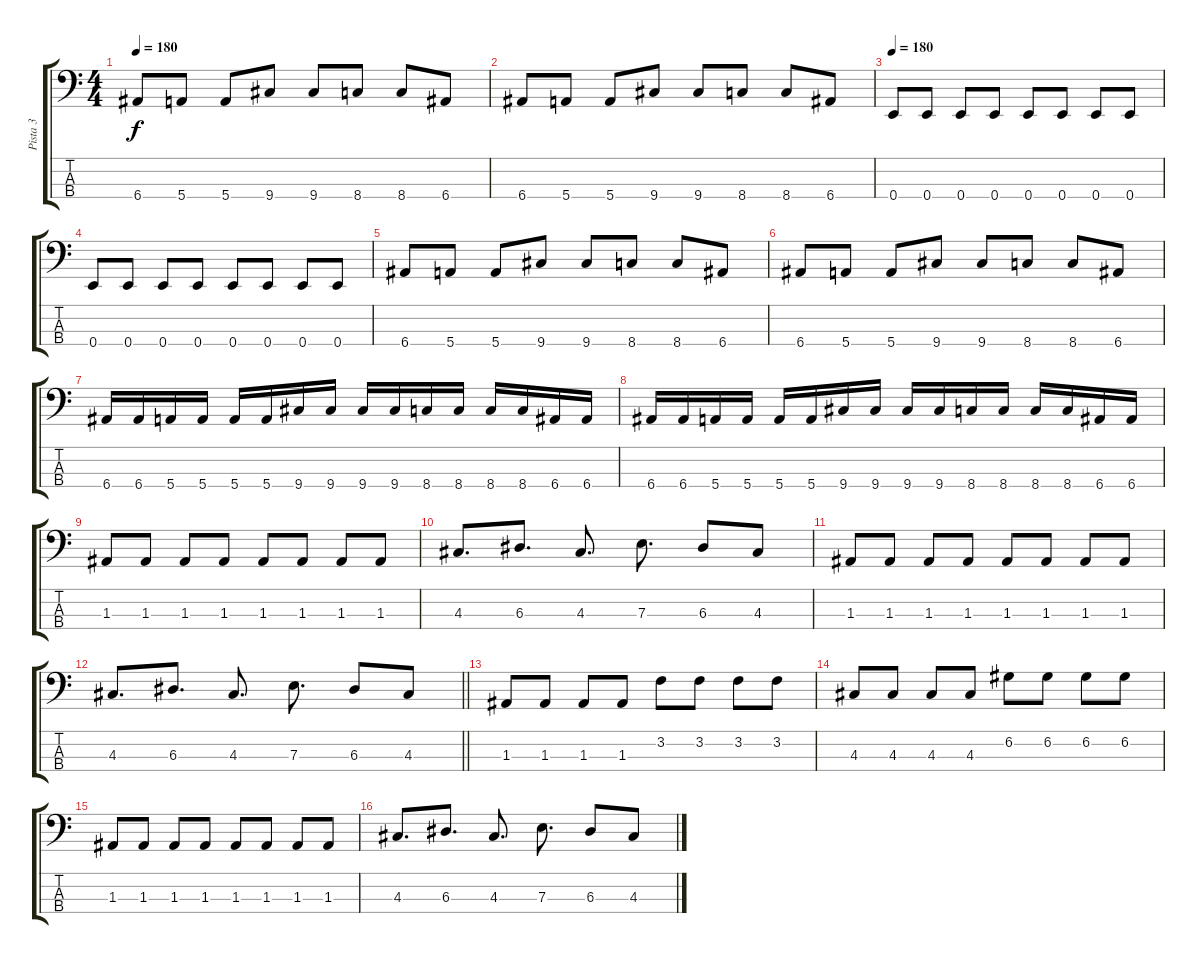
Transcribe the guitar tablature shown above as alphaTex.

\track ("Pista 3" "Pista 3") {instrument electricbassfinger}
\staff {score tabs}
\tuning (G2 D2 A1 E1) {hide}
\ts (4 4)
\tempo 180
\clef f4
\ks c
6.4.8{dy f} 5.4.8 5.4.8 9.4.8 9.4.8 8.4.8 8.4.8 6.4.8 |
6.4.8 5.4.8 5.4.8 9.4.8 9.4.8 8.4.8 8.4.8 6.4.8 |
\tempo 180
0.4.8 0.4.8 0.4.8 0.4.8 0.4.8 0.4.8 0.4.8 0.4.8 |
0.4.8 0.4.8 0.4.8 0.4.8 0.4.8 0.4.8 0.4.8 0.4.8 |
6.4.8 5.4.8 5.4.8 9.4.8 9.4.8 8.4.8 8.4.8 6.4.8 |
6.4.8 5.4.8 5.4.8 9.4.8 9.4.8 8.4.8 8.4.8 6.4.8 |
6.4.16 6.4.16 5.4.16 5.4.16 5.4.16 5.4.16 9.4.16 9.4.16 9.4.16 9.4.16 8.4.16 8.4.16 8.4.16 8.4.16 6.4.16 6.4.16 |
6.4.16 6.4.16 5.4.16 5.4.16 5.4.16 5.4.16 9.4.16 9.4.16 9.4.16 9.4.16 8.4.16 8.4.16 8.4.16 8.4.16 6.4.16 6.4.16 |
1.3.8 1.3.8 1.3.8 1.3.8 1.3.8 1.3.8 1.3.8 1.3.8 |
4.3.8{d} 6.3.8{d} 4.3.8{d} 7.3.8{d} 6.3.8 4.3.8 |
1.3.8 1.3.8 1.3.8 1.3.8 1.3.8 1.3.8 1.3.8 1.3.8 |
\barLineRight lightlight
4.3.8{d} 6.3.8{d} 4.3.8{d} 7.3.8{d} 6.3.8 4.3.8 |
1.3.8 1.3.8 1.3.8 1.3.8 3.2.8 3.2.8 3.2.8 3.2.8 |
4.3.8 4.3.8 4.3.8 4.3.8 6.2.8 6.2.8 6.2.8 6.2.8 |
1.3.8 1.3.8 1.3.8 1.3.8 1.3.8 1.3.8 1.3.8 1.3.8 |
4.3.8{d} 6.3.8{d} 4.3.8{d} 7.3.8{d} 6.3.8 4.3.8
